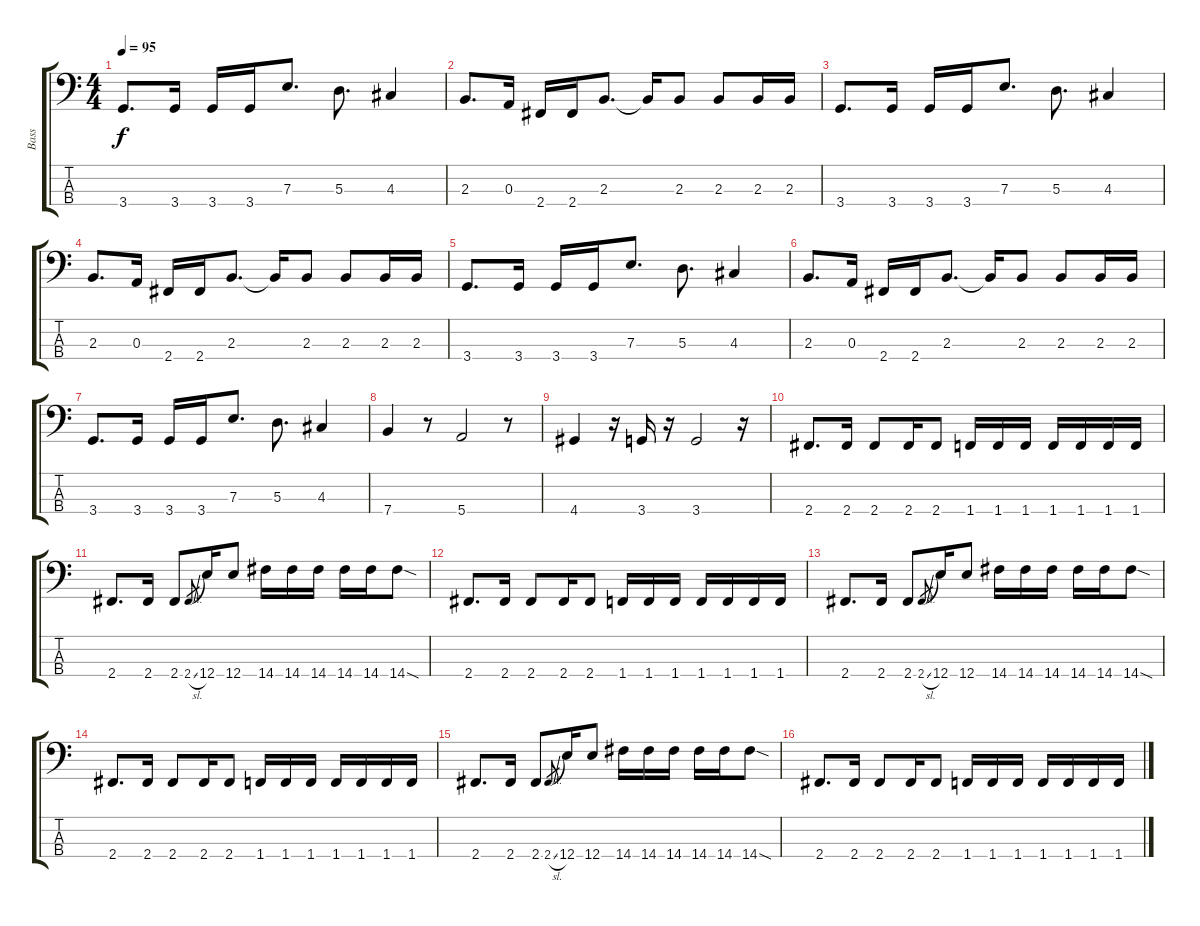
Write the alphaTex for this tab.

\track ("Bass" "Bass") {instrument electricbassfinger}
\staff {score tabs}
\tuning (G2 D2 A1 E1) {hide}
\ts (4 4)
\tempo 95
\clef f4
\ks c
3.4.8{d dy f} 3.4.16 3.4.16 3.4.16 7.3.8{d} 5.3.8{d} 4.3.4 |
2.3.8{d} 0.3.16 2.4.16 2.4.16 2.3.8{d} 2.3{t}.16 2.3.8 2.3.8 2.3.16 2.3.16 |
3.4.8{d} 3.4.16 3.4.16 3.4.16 7.3.8{d} 5.3.8{d} 4.3.4 |
2.3.8{d} 0.3.16 2.4.16 2.4.16 2.3.8{d} 2.3{t}.16 2.3.8 2.3.8 2.3.16 2.3.16 |
3.4.8{d} 3.4.16 3.4.16 3.4.16 7.3.8{d} 5.3.8{d} 4.3.4 |
2.3.8{d} 0.3.16 2.4.16 2.4.16 2.3.8{d} 2.3{t}.16 2.3.8 2.3.8 2.3.16 2.3.16 |
3.4.8{d} 3.4.16 3.4.16 3.4.16 7.3.8{d} 5.3.8{d} 4.3.4 |
7.4.4 r.8 5.4.2 r.8 |
4.4.4 r.16 3.4.16 r.16 3.4.2 r.16 |
2.4.8{d} 2.4.16 2.4.8 2.4.16 2.4.8 1.4.16 1.4.16 1.4.16 1.4.16 1.4.16 1.4.16 1.4.16 |
2.4.8{d} 2.4.16 2.4.8 2.4{sl}.8{gr} 12.4.16 12.4.8 14.4.16 14.4.16 14.4.16 14.4.16 14.4.16 14.4{sod}.8 |
2.4.8{d} 2.4.16 2.4.8 2.4.16 2.4.8 1.4.16 1.4.16 1.4.16 1.4.16 1.4.16 1.4.16 1.4.16 |
2.4.8{d} 2.4.16 2.4.8 2.4{sl}.8{gr} 12.4.16 12.4.8 14.4.16 14.4.16 14.4.16 14.4.16 14.4.16 14.4{sod}.8 |
2.4.8{d} 2.4.16 2.4.8 2.4.16 2.4.8 1.4.16 1.4.16 1.4.16 1.4.16 1.4.16 1.4.16 1.4.16 |
2.4.8{d} 2.4.16 2.4.8 2.4{sl}.8{gr} 12.4.16 12.4.8 14.4.16 14.4.16 14.4.16 14.4.16 14.4.16 14.4{sod}.8 |
2.4.8{d} 2.4.16 2.4.8 2.4.16 2.4.8 1.4.16 1.4.16 1.4.16 1.4.16 1.4.16 1.4.16 1.4.16
